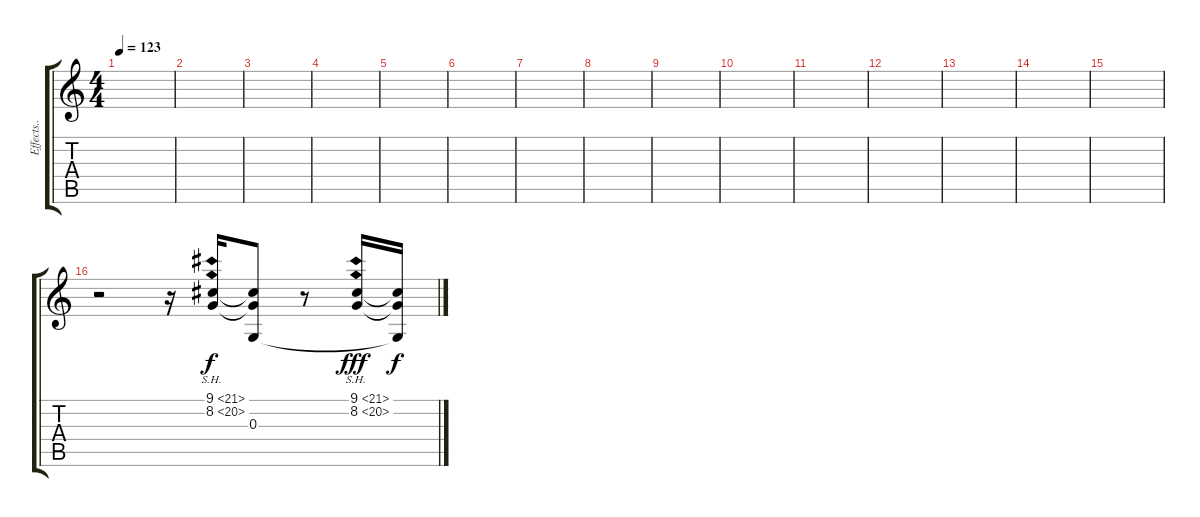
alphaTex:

\track ("Effects.." "Effects..") {instrument choiraahs}
\staff {score tabs}
\tuning (E4 B3 G3 D3 A2 E2) {hide}
\ts (4 4)
\tempo 123
\clef g2
\ks c
|
|
|
|
|
|
|
|
|
|
|
|
|
|
|
r.2 r.16 (9.1{sh 12} 8.2{sh 12}).16{volume 0 instrument gunshot} (9.1{t} 8.2{t} 0.3).8{dy f volume 16} r.8{volume 0} (9.1{sh 12} 8.2{sh 12}).16{dy fff volume 0} (9.1{t} 8.2{t} 0.3{t}).16{dy f volume 16}
